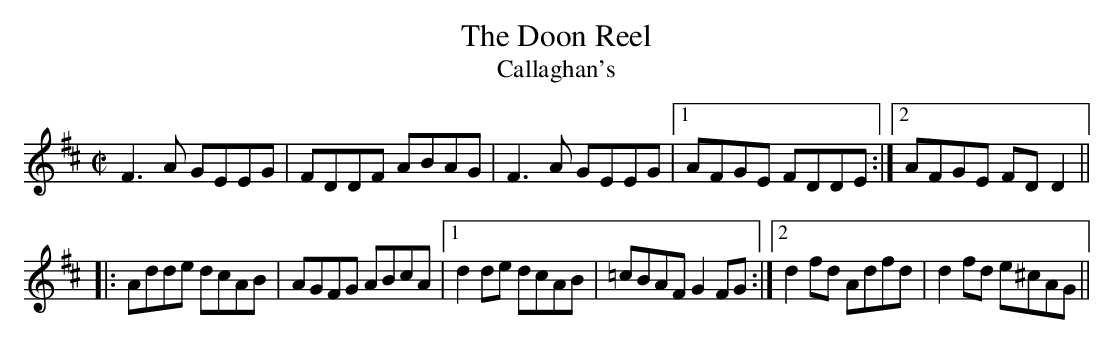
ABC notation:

X:1
T:Doon Reel, The
T:Callaghan's
M:C|
K:D
F3A GEEG|FDDF ABAG|F3A GEEG|1 AFGE FDDE:|2 AFGE FDD2||
|:Adde dcAB|AGFG ABcA|1 d2de dcAB|=cBAF G2FG:|2 d2fd Adfd|d2fd e^cAG||
